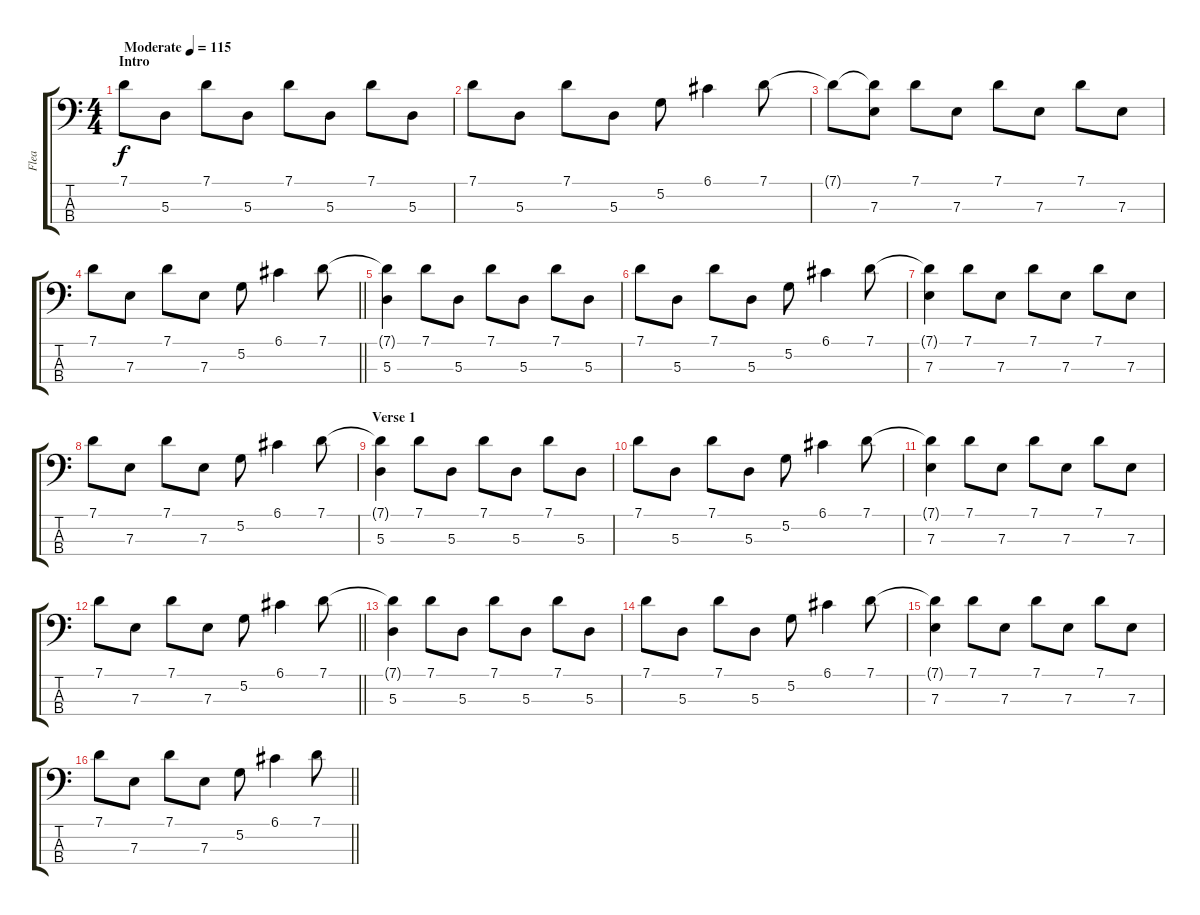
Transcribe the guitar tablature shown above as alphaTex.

\track ("Flea" "Flea") {instrument electricbassfinger}
\staff {score tabs}
\tuning (G2 D2 A1 E1) {hide}
\ts (4 4)
\section ("" "Intro")
\tempo (115 "Moderate")
\clef f4
\ks c
7.1.8{dy f instrument electricbassfinger} 5.3.8 7.1.8 5.3.8 7.1.8 5.3.8 7.1.8 5.3.8 |
7.1.8 5.3.8 7.1.8 5.3.8 5.2.8 6.1.4 7.1.8 |
7.1{t}.8 (7.1{t} 7.3).8 7.1.8 7.3.8 7.1.8 7.3.8 7.1.8 7.3.8 |
\barLineRight lightlight
7.1.8 7.3.8 7.1.8 7.3.8 5.2.8 6.1.4 7.1.8 |
(7.1{t} 5.3).4 7.1.8 5.3.8 7.1.8 5.3.8 7.1.8 5.3.8 |
7.1.8 5.3.8 7.1.8 5.3.8 5.2.8 6.1.4 7.1.8 |
(7.1{t} 7.3).4 7.1.8 7.3.8 7.1.8 7.3.8 7.1.8 7.3.8 |
7.1.8 7.3.8 7.1.8 7.3.8 5.2.8 6.1.4 7.1.8 |
\section ("" "Verse 1")
(7.1{t} 5.3).4 7.1.8 5.3.8 7.1.8 5.3.8 7.1.8 5.3.8 |
7.1.8 5.3.8 7.1.8 5.3.8 5.2.8 6.1.4 7.1.8 |
(7.1{t} 7.3).4 7.1.8 7.3.8 7.1.8 7.3.8 7.1.8 7.3.8 |
\barLineRight lightlight
7.1.8 7.3.8 7.1.8 7.3.8 5.2.8 6.1.4 7.1.8 |
(7.1{t} 5.3).4 7.1.8 5.3.8 7.1.8 5.3.8 7.1.8 5.3.8 |
7.1.8 5.3.8 7.1.8 5.3.8 5.2.8 6.1.4 7.1.8 |
(7.1{t} 7.3).4 7.1.8 7.3.8 7.1.8 7.3.8 7.1.8 7.3.8 |
\barLineRight lightlight
7.1.8 7.3.8 7.1.8 7.3.8 5.2.8 6.1.4 7.1.8
